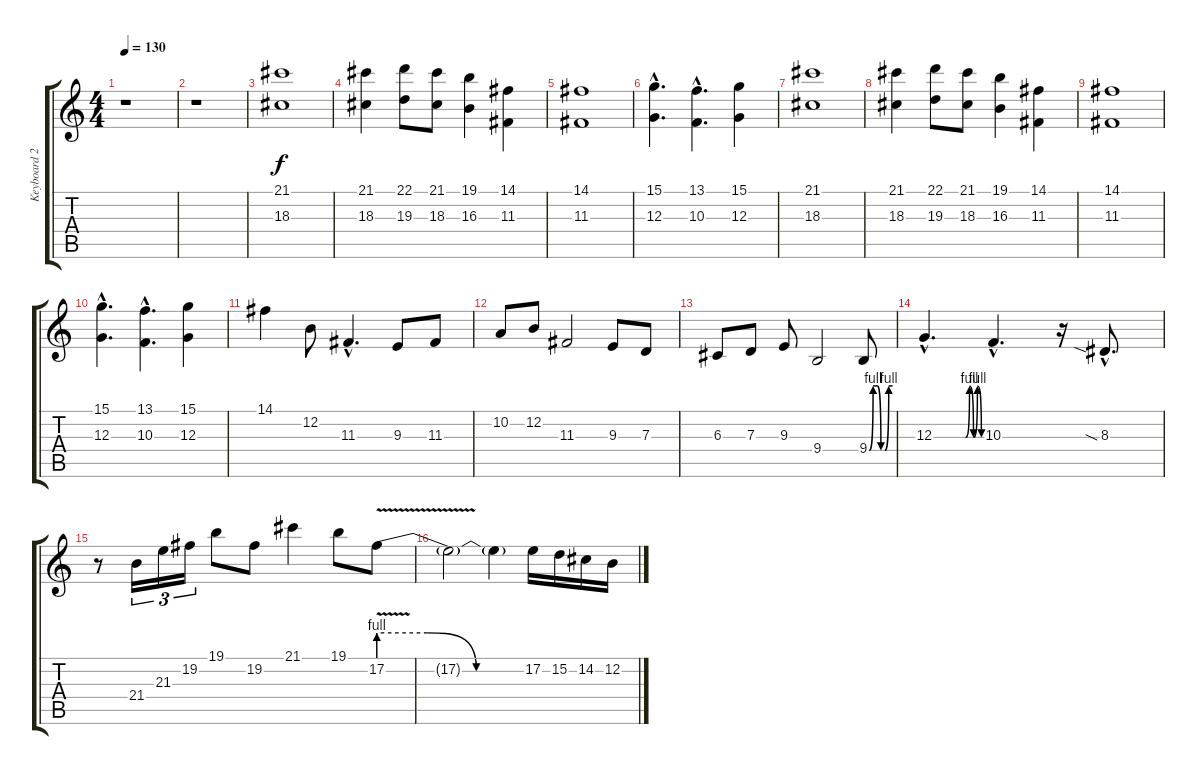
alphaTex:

\track ("Keyboard 2" "Keyboard 2") {instrument synthstrings1}
\staff {score tabs}
\tuning (E4 B3 G3 D3 A2 E2) {hide}
\ts (4 4)
\tempo 130
\clef g2
\ks c
r.1{dy f} |
r.1 |
\section ("" "")
(21.1 18.3).1 |
(21.1 18.3).4 (22.1 19.3).8 (21.1 18.3).8 (19.1 16.3).4 (14.1 11.3).4 |
(14.1 11.3).1 |
(15.1{hac} 12.3{hac}).4{d} (13.1{hac} 10.3{hac}).4{d} (15.1 12.3).4 |
(21.1 18.3).1 |
(21.1 18.3).4 (22.1 19.3).8 (21.1 18.3).8 (19.1 16.3).4 (14.1 11.3).4 |
(14.1 11.3).1 |
(15.1{hac} 12.3{hac}).4{d} (13.1{hac} 10.3{hac}).4{d} (15.1 12.3).4 |
\section ("" "")
14.1.4{volume 14 instrument lead2sawtooth} 12.2.8 11.3{hac}.4{d} 9.3.8 11.3.8 |
10.2.8 12.2.8 11.3.2 9.3.8 7.3.8 |
6.3.8 7.3.8 9.3.8 9.4.2 9.4{be (custom 0 0 10 4 20 4 30 0 40 0 50 4 60 4)}.8 |
12.3{be (custom 0 0 28 0 30 0 33 0 40 0 45 4 50 0 55 4 60 0) hac}.4{d} 10.3{hac}.4{d} r.16 8.3{sia hac}.8{d} |
r.8 21.4.16{tu (3 2)} 21.3.16{tu (3 2)} 19.2.16{tu (3 2)} 19.1.8 19.2.8 21.1.4 19.1.8 17.2{be (custom 0 4 20 4 40 0 60 0) v}.8 |
17.2{t}.2 17.2{t}.4 17.2.16 15.2.16 14.2.16 12.2.16
